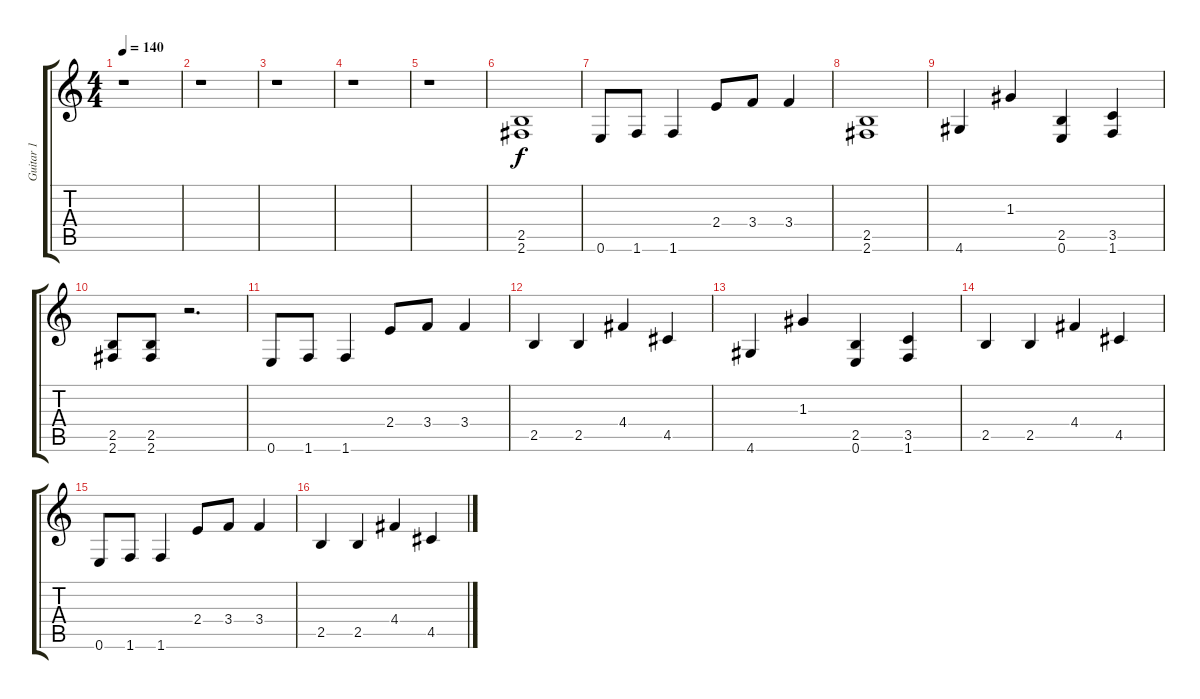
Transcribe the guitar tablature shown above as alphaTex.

\track ("Guitar 1" "Guitar 1") {instrument distortionguitar}
\staff {score tabs}
\tuning (E4 B3 G3 D3 A2 E2) {hide}
\ts (4 4)
\tempo 140
\clef g2
\ks c
r.1{dy f} |
r.1 |
r.1 |
r.1 |
r.1 |
(2.5 2.6).1 |
0.6.8 1.6.8 1.6.4 2.4.8 3.4.8 3.4.4 |
(2.5 2.6).1 |
4.6.4 1.3.4 (2.5 0.6).4 (3.5 1.6).4 |
(2.5 2.6).8 (2.5 2.6).8 r.2{d} |
0.6.8 1.6.8 1.6.4 2.4.8 3.4.8 3.4.4 |
2.5.4 2.5.4 4.4.4 4.5.4 |
4.6.4 1.3.4 (2.5 0.6).4 (3.5 1.6).4 |
2.5.4 2.5.4 4.4.4 4.5.4 |
0.6.8 1.6.8 1.6.4 2.4.8 3.4.8 3.4.4 |
2.5.4 2.5.4 4.4.4 4.5.4
